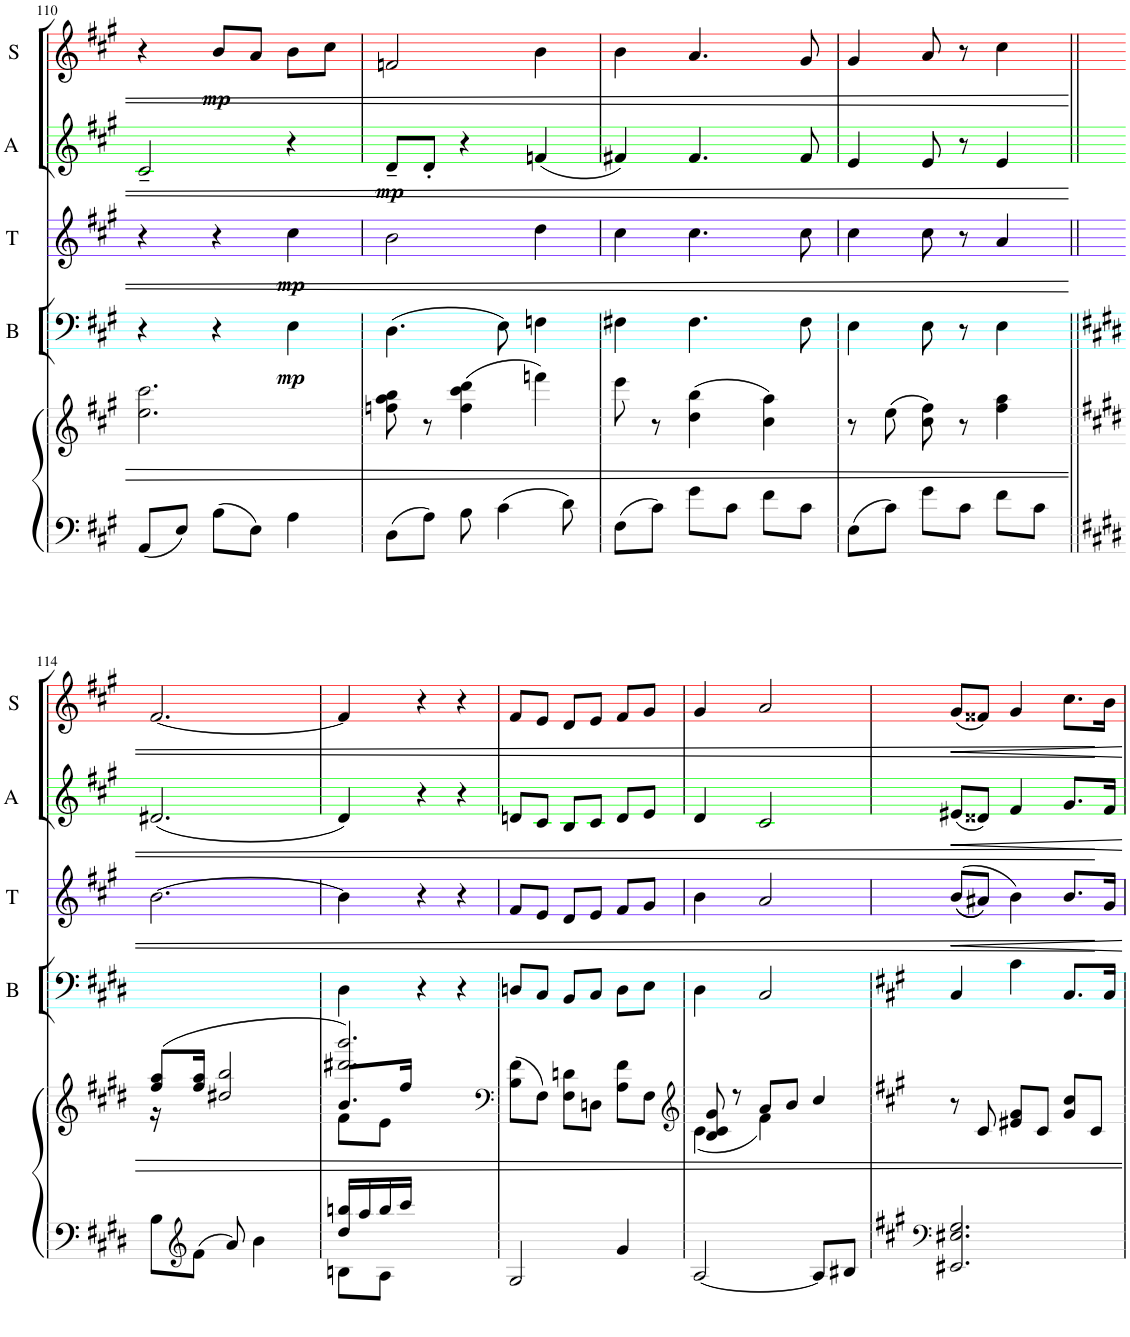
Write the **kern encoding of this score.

**kern	**kern	**kern	**dynam	**kern	**dynam	**kern	**dynam	**kern	**dynam
*part6	*part5	*part4	*part4	*part3	*part3	*part2	*part2	*part1	*part1
*staff6	*staff5	*staff4	*staff4	*staff3	*staff3	*staff2	*staff2	*staff1	*staff1
*I"Piano	*I"Piano	*I"Bass	*	*I"Tenor	*	*I"Alto	*	*I"Soprano	*
*I'Pno	*I'Pno	*I'B	*	*I'T	*	*I'A	*	*I'S	*
!!LO:PB:g=z
*clefG2	*clefG2	*clefF4	*	*clefG2	*	*clefG2	*	*clefG2	*
*	*	*Trd7c12	*	*	*	*	*	*	*
*k[f#c#g#]	*k[f#c#g#]	*k[f#c#g#]	*	*k[f#c#g#]	*	*k[f#c#g#]	*	*k[f#c#g#]	*
*A:	*A:	*A:	*	*A:	*	*A:	*	*A:	*
*M3/4	*M3/4	*M3/4	*	*M3/4	*	*M3/4	*	*M3/4	*
=110	=110	=110	=110	=110	=110	=110	=110	=110	=110
(8AA/L	2.ee\ 2.ccc#\	4r	.	4r	.	2c#~/	.	4r	.
8E/J)	.	.	.	.	.	.	.	.	.
!	!	!	!	!	!	!	!	!	!LO:DY:b
(8B\L	.	4r	.	4r	.	.	.	8b/L	mp
8E\J)	.	.	.	.	.	.	.	8a/J	.
!	!	!	!LO:DY:b	!	!LO:DY:b	!	!	!	!
4A\	.	4E\	mp	4cc#\	mp	4r	.	8b\L	.
.	.	.	.	.	.	.	.	8cc#\J	.
=111	=111	=111	=111	=111	=111	=111	=111	=111	=111
!	!	!	!	!	!	!	!LO:DY:b	!	!
(8D\L	8ffn\ 8aa\ 8bb\	(4.D\	.	2b\	.	8d~/L	mp	2fn/	.
8A\J)	8r	.	.	.	.	8d'/J	.	.	.
8B\	(4ff\ 4ccc#\ 4ddd\	.	.	.	.	4r	.	.	.
(4c#\	.	8E\)	.	.	.	.	.	.	.
.	4fffn\)	4Fn\	.	4dd\	.	(4fn/	.	4b\	.
8d\)	.	.	.	.	.	.	.	.	.
=112	=112	=112	=112	=112	=112	=112	=112	=112	=112
(8F#\L	8eee\	4F#X\	.	4cc#\	.	4f#X/)	.	4b\	.
8c#\J)	8r	.	.	.	.	.	.	.	.
8g#\L	(4dd\ 4bb\	4.F#\	.	4.cc#\	.	4.f#/	.	4.a/	.
8c#\J	.	.	.	.	.	.	.	.	.
8f#\L	4cc#\ 4aa\)	.	.	.	.	.	.	.	.
8c#\J	.	8F#\	.	8cc#\	.	8f#/	.	8g#/	.
=113	=113	=113	=113	=113	=113	=113	=113	=113	=113
(8E\L	8r	4E\	.	4cc#\	.	4e/	.	4g#/	.
8c#\J)	(8ee\	.	.	.	.	.	.	.	.
8g#\L	8cc#\ 8ff#\)	8E\	.	8cc#\	.	8e/	.	8a/	.
8c#\J	8r	8r	.	8r	.	8r	.	8r	.
8f#\L	4ff#\ 4aa\	4E\	.	4a/	.	4e/	.	4cc#\	.
8c#\J	.	.	.	.	.	.	.	.	.
!!LO:LB:g=z
=114||	=114||	=114||	=114||	=114||	=114||	=114||	=114||	=114||	=114||
*k[f#c#g#d#]	*k[f#c#g#d#]	*k[f#c#g#d#]	*	*	*	*	*	*	*
*E:	*E:	*E:	*	*	*	*	*	*	*
*	*^	*	*	*	*	*	*	*	*
8B\L	(8ff#/ 8aa/L	16r	2.ryy	.	[2.b\	.	(2.d#X/	.	[2.f#/	.
.	.	2ryy	.	.	.	.	.	.	.	.
*clefG2	*	*	*	*	*	*	*	*	*	*
(8f#\J	16ff#/ 16aa/Jk	.	.	.	.	.	.	.	.	.
.	2dd#X/ 2bb/	.	.	.	.	.	.	.	.	.
8a/)	.	.	.	.	.	.	.	.	.	.
4b\	.	.	.	.	.	.	.	.	.	.
.	.	8.ryy	.	.	.	.	.	.	.	.
8ryy	.	.	.	.	.	.	.	.	.	.
.	16ryy	.	.	.	.	.	.	.	.	.
=115	=115	=115	=115	=115	=115	=115	=115	=115	=115	=115
*^	*	*^	*	*	*	*	*	*	*	*
16dd#/ 16bbn/LL	8Bn\L	2.ddd#X/ 2.bbb/)	8f#\L	8.b/L	4D#\	.	4b\]	.	4d/)	.	4f#/]	.
16aa/	.	.	.	.	.	.	.	.	.	.	.	.
16bb/	8A\J	.	8e\J	.	.	.	.	.	.	.	.	.
16ccc#/JJ	.	.	.	16ff#/Jk	.	.	.	.	.	.	.	.
2ryy	2ryy	.	2ryy	2ryy	4r	.	4r	.	4r	.	4r	.
.	.	.	.	.	4r	.	4r	.	4r	.	4r	.
*v	*v	*	*	*	*	*	*	*	*	*	*	*
*	*v	*v	*v	*	*	*	*	*	*	*	*
=116	=116	=116	=116	=116	=116	=116	=116	=116	=116
*	*clefF4	*	*	*	*	*	*	*	*
2G#/	(8B\ 8f#\L	8Dn/L	.	8f#/L	.	8dn/L	.	8f#/L	.
.	8F#\J)	8C#/J	.	8e/J	.	8c#/J	.	8e/J	.
.	8F#\ 8dn\L	8BB/L	.	8d/L	.	8B/L	.	8d/L	.
.	8Dn\J	8C#/J	.	8e/J	.	8c#/J	.	8e/J	.
4g#/	8A\ 8f#\L	8D\L	.	8f#/L	.	8d/L	.	8f#/L	.
.	8F#\J	8E\J	.	8g#/J	.	8e/J	.	8g#/J	.
=117	=117	=117	=117	=117	=117	=117	=117	=117	=117
*	*clefG2	*	*	*	*	*	*	*	*
*	*^	*	*	*	*	*	*	*	*
[2A/	8B/ 8c#/ 8g#/	(4c#\	4D#\	.	4b\	.	4d/	.	4g#/	.
.	8r	.	.	.	.	.	.	.	.	.
.	8a/L	4f#\)	2C#/	.	2a/	.	2c#/	.	2a/	.
.	8b/J	.	.	.	.	.	.	.	.	.
8A/L]	4cc#/	4ryy	.	.	.	.	.	.	.	.
8B#X/J	.	.	.	.	.	.	.	.	.	.
*	*v	*v	*	*	*	*	*	*	*	*
=118	=118	=118	=118	=118	=118	=118	=118	=118	=118
*clefF4	*	*	*	*	*	*	*	*	*
*k[f#c#g#]	*k[f#c#g#]	*k[f#c#g#]	*	*	*	*	*	*	*
*A:	*A:	*A:	*	*	*	*	*	*	*
2.EE#X/ 2.E#X/ 2.G#/	8r	4C#/	.	(((8b/L	.	(8e#X/L	.	(8g#/L	.
.	8c#/	.	.	8a#X/J))	.	8d##X/J)	.	8f##X/J)	.
.	8e#X/ 8g#/L	4c#\	.	4b\)	.	4f#/	.	4g#/	.
.	8c#/J	.	.	.	.	.	.	.	.
.	8g#/ 8cc#/L	8.C#/L	.	8.b/L	.	8.g#/L	.	8.cc#\L	.
.	8c#/J	.	.	.	.	.	.	.	.
.	.	16C#/Jk	.	16g#/Jk	.	16f#/Jk	.	16b\Jk	.
=	=	=	=	=	=	=	=	=	=
*-	*-	*-	*-	*-	*-	*-	*-	*-	*-
